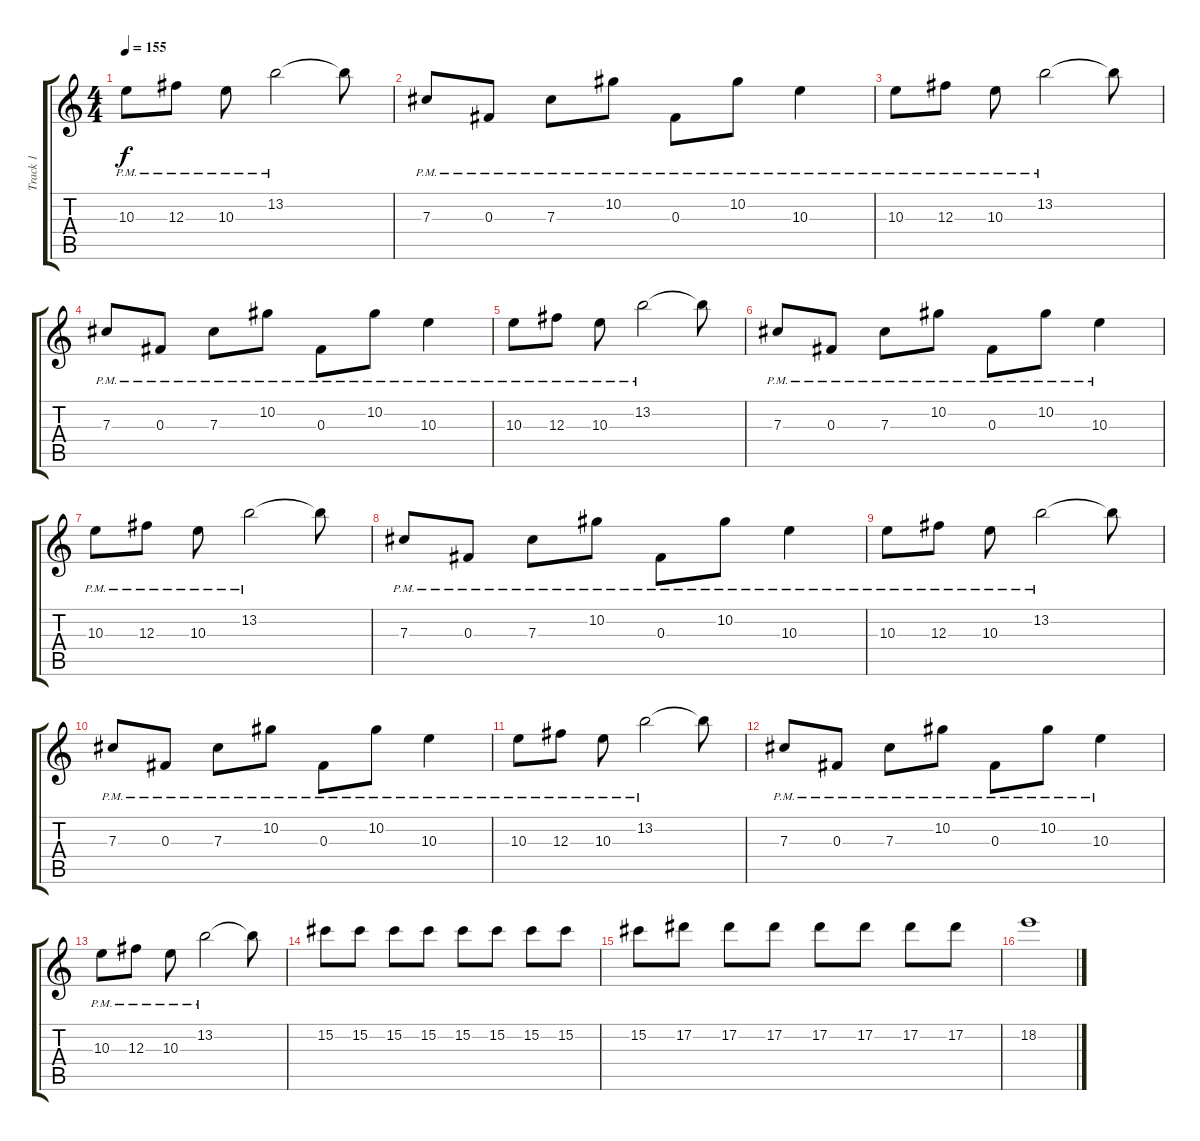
\track ("Track 1" "Track 1") {instrument overdrivenguitar}
\staff {score tabs}
\tuning (Eb4 Bb3 Gb3 Db3 Ab2 Db2) {hide}
\ts (4 4)
\tempo 155
\clef g2
\ks c
10.3{pm}.8{dy f} 12.3{pm}.8 10.3{pm}.8 13.2{pm}.2 13.2{t}.8 |
7.3{pm}.8 0.3{pm}.8 7.3{pm}.8 10.2{pm}.8 0.3{pm}.8 10.2{pm}.8 10.3{pm}.4 |
10.3{pm}.8 12.3{pm}.8 10.3{pm}.8 13.2{pm}.2 13.2{t}.8 |
7.3{pm}.8 0.3{pm}.8 7.3{pm}.8 10.2{pm}.8 0.3{pm}.8 10.2{pm}.8 10.3{pm}.4 |
10.3{pm}.8 12.3{pm}.8 10.3{pm}.8 13.2{pm}.2 13.2{t}.8 |
7.3{pm}.8 0.3{pm}.8 7.3{pm}.8 10.2{pm}.8 0.3{pm}.8 10.2{pm}.8 10.3{pm}.4 |
10.3{pm}.8 12.3{pm}.8 10.3{pm}.8 13.2{pm}.2 13.2{t}.8 |
7.3{pm}.8 0.3{pm}.8 7.3{pm}.8 10.2{pm}.8 0.3{pm}.8 10.2{pm}.8 10.3{pm}.4 |
10.3{pm}.8 12.3{pm}.8 10.3{pm}.8 13.2{pm}.2 13.2{t}.8 |
7.3{pm}.8 0.3{pm}.8 7.3{pm}.8 10.2{pm}.8 0.3{pm}.8 10.2{pm}.8 10.3{pm}.4 |
10.3{pm}.8 12.3{pm}.8 10.3{pm}.8 13.2{pm}.2 13.2{t}.8 |
7.3{pm}.8 0.3{pm}.8 7.3{pm}.8 10.2{pm}.8 0.3{pm}.8 10.2{pm}.8 10.3{pm}.4 |
10.3{pm}.8 12.3{pm}.8 10.3{pm}.8 13.2{pm}.2 13.2{t}.8 |
15.2.8 15.2.8 15.2.8 15.2.8 15.2.8 15.2.8 15.2.8 15.2.8 |
15.2.8 17.2.8 17.2.8 17.2.8 17.2.8 17.2.8 17.2.8 17.2.8 |
18.2.1
